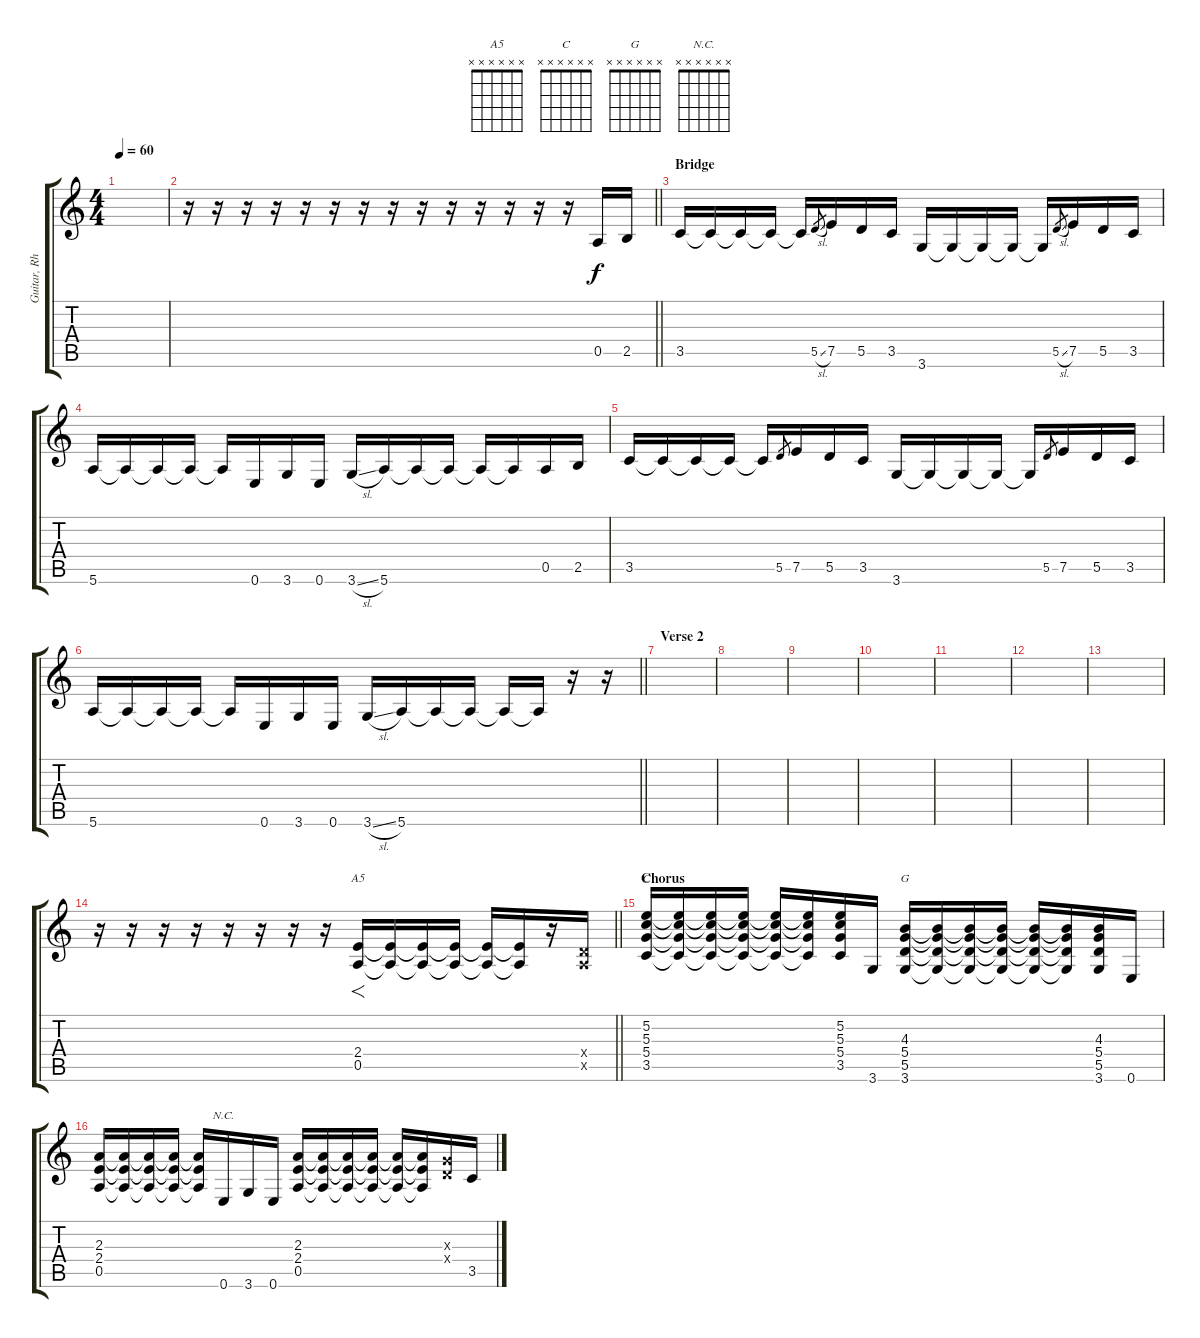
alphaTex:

\track ("Guitar, Rhythm" "Guitar, Rh") {instrument distortionguitar}
\staff {score tabs}
\tuning (E4 B3 G3 D3 A2 E2) {hide}
\chord ("A5" x x x x x x)
\chord ("C" x x x x x x)
\chord ("G" x x x x x x)
\chord ("N.C." x x x x x x)
\ts (4 4)
\tempo 60
\clef g2
\ks c
|
\barLineRight lightlight
r.16 r.16 r.16 r.16 r.16 r.16 r.16 r.16 r.16 r.16 r.16 r.16 r.16 r.16 0.5.16 2.5.16 |
\section ("" "Bridge")
3.5.16 3.5{t}.16 3.5{t}.16 3.5{t}.16 3.5{t}.16 5.5{sl}.8{gr} 7.5.16 5.5.16 3.5.16 3.6.16 3.6{t}.16 3.6{t}.16 3.6{t}.16 3.6{t}.16 5.5{sl}.8{gr} 7.5.16 5.5.16 3.5.16 |
5.6.16 5.6{t}.16 5.6{t}.16 5.6{t}.16 5.6{t}.16 0.6.16 3.6.16 0.6.16 3.6{sl}.16 5.6.16 5.6{t}.16 5.6{t}.16 5.6{t}.16 5.6{t}.16 0.5.16 2.5.16 |
3.5.16 3.5{t}.16 3.5{t}.16 3.5{t}.16 3.5{t}.16 5.5.8{gr} 7.5.16 5.5.16 3.5.16 3.6.16 3.6{t}.16 3.6{t}.16 3.6{t}.16 3.6{t}.16 5.5.8{gr} 7.5.16 5.5.16 3.5.16 |
\barLineRight lightlight
5.6.16 5.6{t}.16 5.6{t}.16 5.6{t}.16 5.6{t}.16 0.6.16 3.6.16 0.6.16 3.6{sl}.16 5.6.16 5.6{t}.16 5.6{t}.16 5.6{t}.16 5.6{t}.16 r.16 r.16 |
\section ("" "Verse 2")
|
|
|
|
|
|
|
\barLineRight lightlight
r.16 r.16 r.16 r.16 r.16 r.16 r.16 r.16 (2.4 0.5).16{f ch "A5"} (2.4{t} 0.5{t}).16 (2.4{t} 0.5{t}).16 (2.4{t} 0.5{t}).16 (2.4{t} 0.5{t}).16 (2.4{t} 0.5{t}).16 r.16 (0.4{x} 0.5{x}).16 |
\section ("" "Chorus")
(5.2 5.3 5.4 3.5).16{ch "C" volume 9} (5.2{t} 5.3{t} 5.4{t} 3.5{t}).16 (5.2{t} 5.3{t} 5.4{t} 3.5{t}).16 (5.2{t} 5.3{t} 5.4{t} 3.5{t}).16 (5.2{t} 5.3{t} 5.4{t} 3.5{t}).16 (5.2{t} 5.3{t} 5.4{t} 3.5{t}).16 (5.2 5.3 5.4 3.5).16 3.6.16 (4.3 5.4 5.5 3.6).16{ch "G"} (4.3{t} 5.4{t} 5.5{t} 3.6{t}).16 (4.3{t} 5.4{t} 5.5{t} 3.6{t}).16 (4.3{t} 5.4{t} 5.5{t} 3.6{t}).16 (4.3{t} 5.4{t} 5.5{t} 3.6{t}).16 (4.3{t} 5.4{t} 5.5{t} 3.6{t}).16 (4.3 5.4 5.5 3.6).16 0.6.16 |
(2.3 2.4 0.5).16 (2.3{t} 2.4{t} 0.5{t}).16 (2.3{t} 2.4{t} 0.5{t}).16 (2.3{t} 2.4{t} 0.5{t}).16 (2.3{t} 2.4{t} 0.5{t}).16 0.6.16{ch "N.C."} 3.6.16 0.6.16 (2.3 2.4 0.5).16 (2.3{t} 2.4{t} 0.5{t}).16 (2.3{t} 2.4{t} 0.5{t}).16 (2.3{t} 2.4{t} 0.5{t}).16 (2.3{t} 2.4{t} 0.5{t}).16 (2.3{t} 2.4{t} 0.5{t}).16 (0.3{x} 0.4{x}).16 3.5.16
